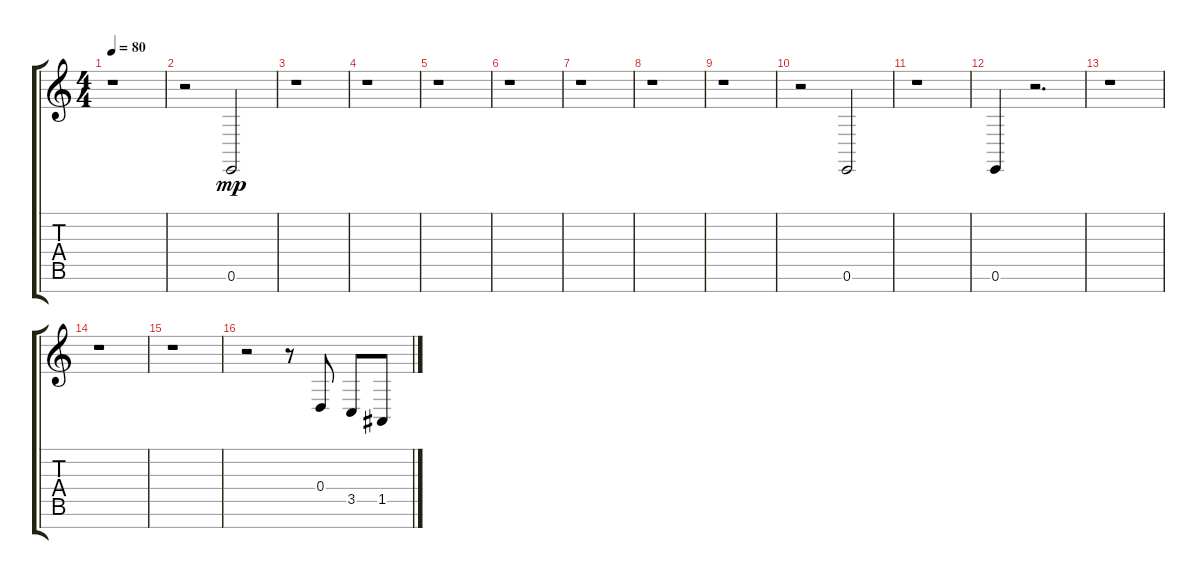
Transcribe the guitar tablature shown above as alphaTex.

\track "" {instrument churchorgan}
\staff {score tabs}
\tuning (E4 B3 G3 D3 A2 E2 B1) {hide}
\ts (4 4)
\tempo 80
\clef g2
\ks c
r.1{dy mp instrument churchorgan} |
r.2 0.6.2 |
r.1 |
r.1 |
r.1 |
r.1 |
r.1 |
r.1 |
r.1 |
r.2 0.6.2 |
r.1 |
0.6.4 r.2{d} |
r.1 |
r.1 |
r.1 |
r.2 r.8 0.4.8 3.5.8 1.5.8
